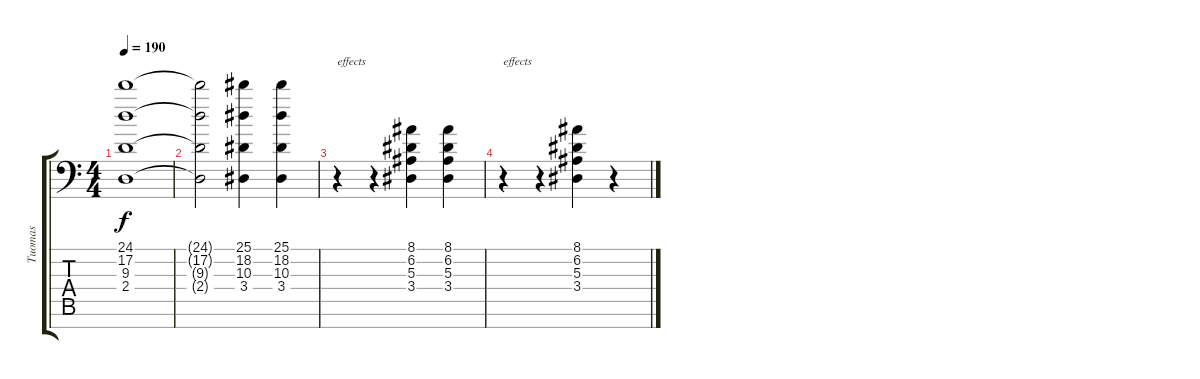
\track ("Tuomas" "Tuomas") {instrument stringensemble1}
\staff {score tabs}
\tuning (D4 A3 F3 C3 G2 D2 A1) {hide}
\ts (4 4)
\tempo 190
\clef f4
\ks c
(24.1{t} 17.2{t} 9.3{t} 2.4{t}).1{dy f} |
(24.1{t} 17.2{t} 9.3{t} 2.4{t}).2 (25.1 18.2 10.3 3.4).4 (25.1 18.2 10.3 3.4).4 |
r.4{txt "effects"} r.4 (8.1 6.2 5.3 3.4).4 (8.1 6.2 5.3 3.4).4 |
r.4{txt "effects"} r.4 (8.1 6.2 5.3 3.4).4{instrument stringensemble1} r.4
